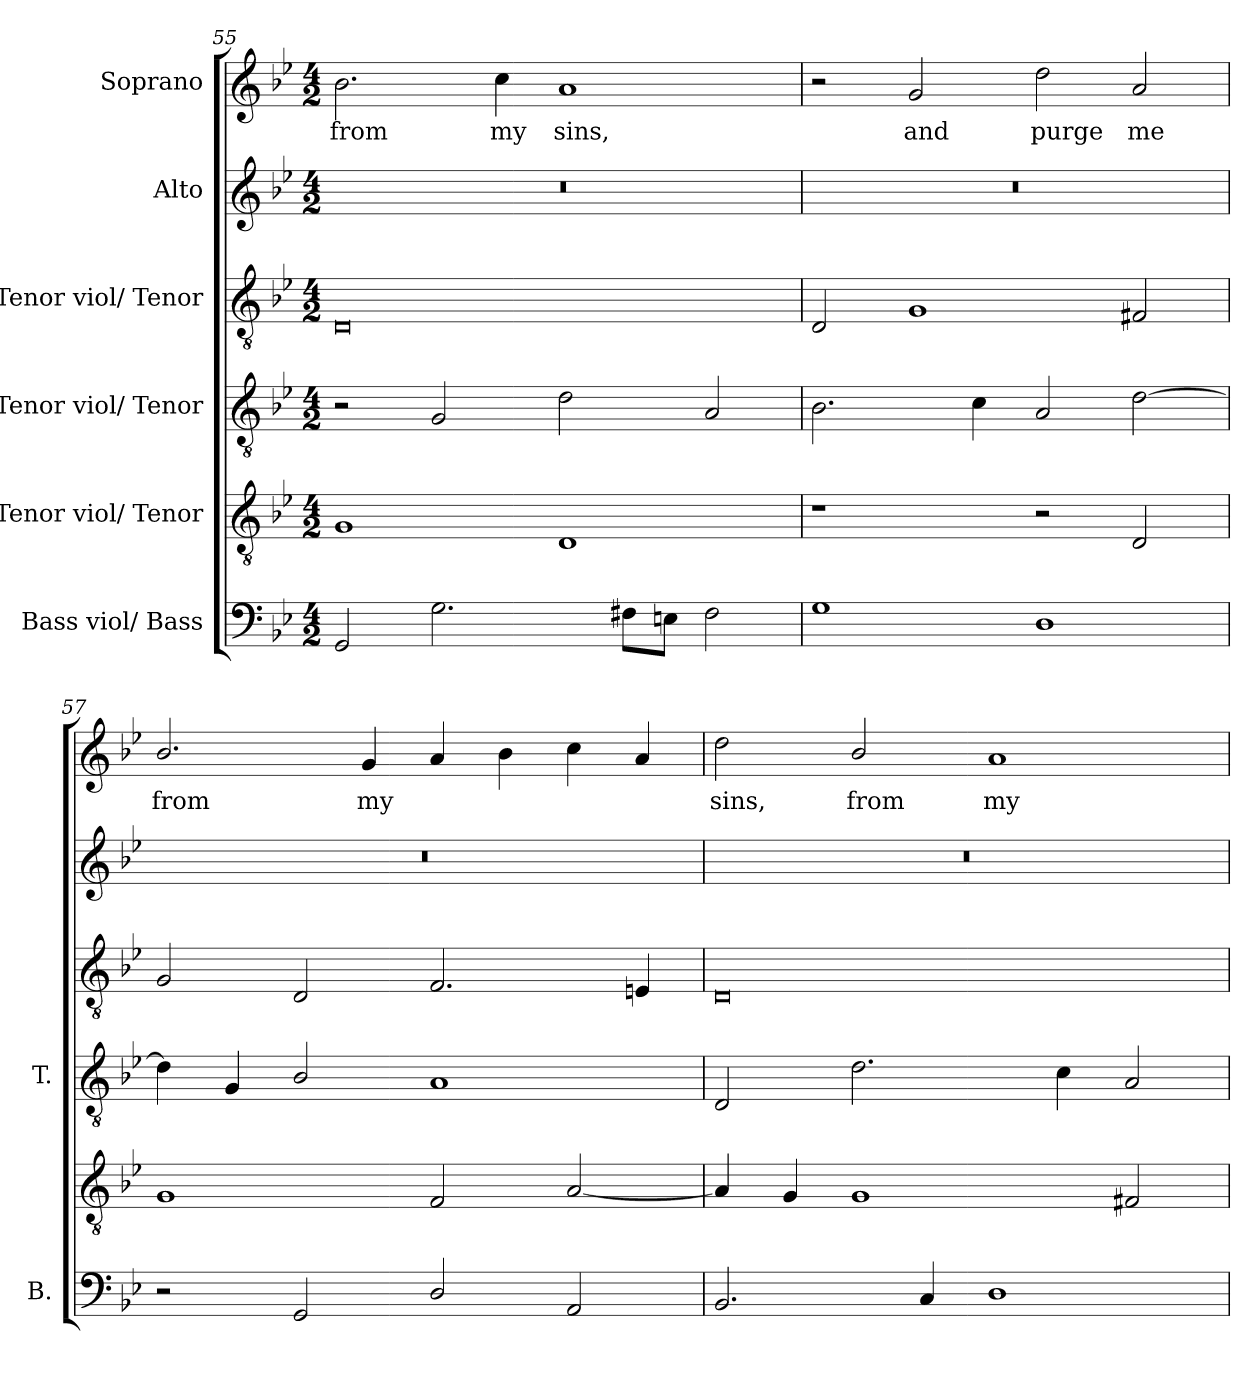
**kern	**kern	**kern	**kern	**kern	**kern	**text
*part6	*part5	*part4	*part3	*part2	*part1	*part1
*staff6	*staff5	*staff4	*staff3	*staff2	*staff1	*staff1
*I"Bass viol/ Bass	*I"Tenor viol/ Tenor	*I"Tenor viol/ Tenor	*I"Tenor viol/ Tenor	*I"Alto	*I"Soprano	*
*I'B.	*	*I'T.	*	*	*	*
*clefF4	*clefGv2	*clefGv2	*clefGv2	*clefG2	*clefG2	*
*	*ITrd7c12	*ITrd7c12	*	*	*	*
*k[b-e-]	*k[b-e-]	*k[b-e-]	*k[b-e-]	*k[b-e-]	*k[b-e-]	*
*B-:	*B-:	*B-:	*B-:	*B-:	*B-:	*
*M4/2	*M4/2	*M4/2	*M4/2	*M4/2	*M4/2	*
=55	=55	=55	=55	=55	=55	=55
!	!	!	!	!LO:N:vis=1	!	!
!	!	!	!	!	!	!LO:LY:b:color=#000000
2GGi/	1GGi	2r	0Di	0r	2.b-i\	from
2.Gi\	.	2GGi/	.	.	.	.
!	!	!	!	!	!	!LO:LY:b:color=#000000
.	.	.	.	.	4cci\	my
!	!	!	!	!	!	!LO:LY:b:color=#000000
.	1DDi	2Di\	.	.	1ai	sins,
8F#Xi\L	.	.	.	.	.	.
8Eni\J	.	.	.	.	.	.
2F#i\	.	2AAi/	.	.	.	.
!!LO:PB:g=z
=56	=56	=56	=56	=56	=56	=56
!	!	!	!	!LO:N:vis=1	!	!
1Gi	1r	2.BB-i\	2Di/	0r	2r	.
!	!	!	!	!	!	!LO:LY:b:color=#000000
.	.	.	1Gi	.	2gi/	and
.	.	4Ci\	.	.	.	.
!	!	!	!	!	!	!LO:LY:b:color=#000000
1Di	2r	2AAi/	.	.	2ddi\	purge
!	!	!	!	!	!	!LO:LY:b:color=#000000
.	2DDi/	[2Di\	2F#Xi/	.	2ai/	me
=57	=57	=57	=57	=57	=57	=57
!	!	!	!	!LO:N:vis=1	!	!
!	!	!	!	!	!	!LO:LY:b:color=#000000
2r	1GGi	4Di\]	2Gi/	0r	2.b-i/	from
.	.	4GGi/	.	.	.	.
2GGi/	.	2BB-i/	2Di/	.	.	.
!	!	!	!	!	!	!LO:LY:b:color=#000000
.	.	.	.	.	4gi/	my
2Di/	2FFi/	1AAi	2.Fi/	.	4ai/	.
.	.	.	.	.	4b-i\	.
2AAi/	[2AAi/	.	.	.	4cci\	.
.	.	.	4Eni/	.	4ai/	.
=58	=58	=58	=58	=58	=58	=58
!	!	!	!	!LO:N:vis=1	!	!
!	!	!	!	!	!	!LO:LY:b:color=#000000
2.BB-i/	4AAi/]	2DDi/	0Di	0r	2ddi\	sins,
.	4GGi/	.	.	.	.	.
!	!	!	!	!	!	!LO:LY:b:color=#000000
.	1GGi	2.Di\	.	.	2b-i/	from
4Ci/	.	.	.	.	.	.
!	!	!	!	!	!	!LO:LY:b:color=#000000
1Di	.	.	.	.	1ai	my
.	.	4Ci\	.	.	.	.
.	2FF#Xi/	2AAi/	.	.	.	.
=	=	=	=	=	=	=
*-	*-	*-	*-	*-	*-	*-
